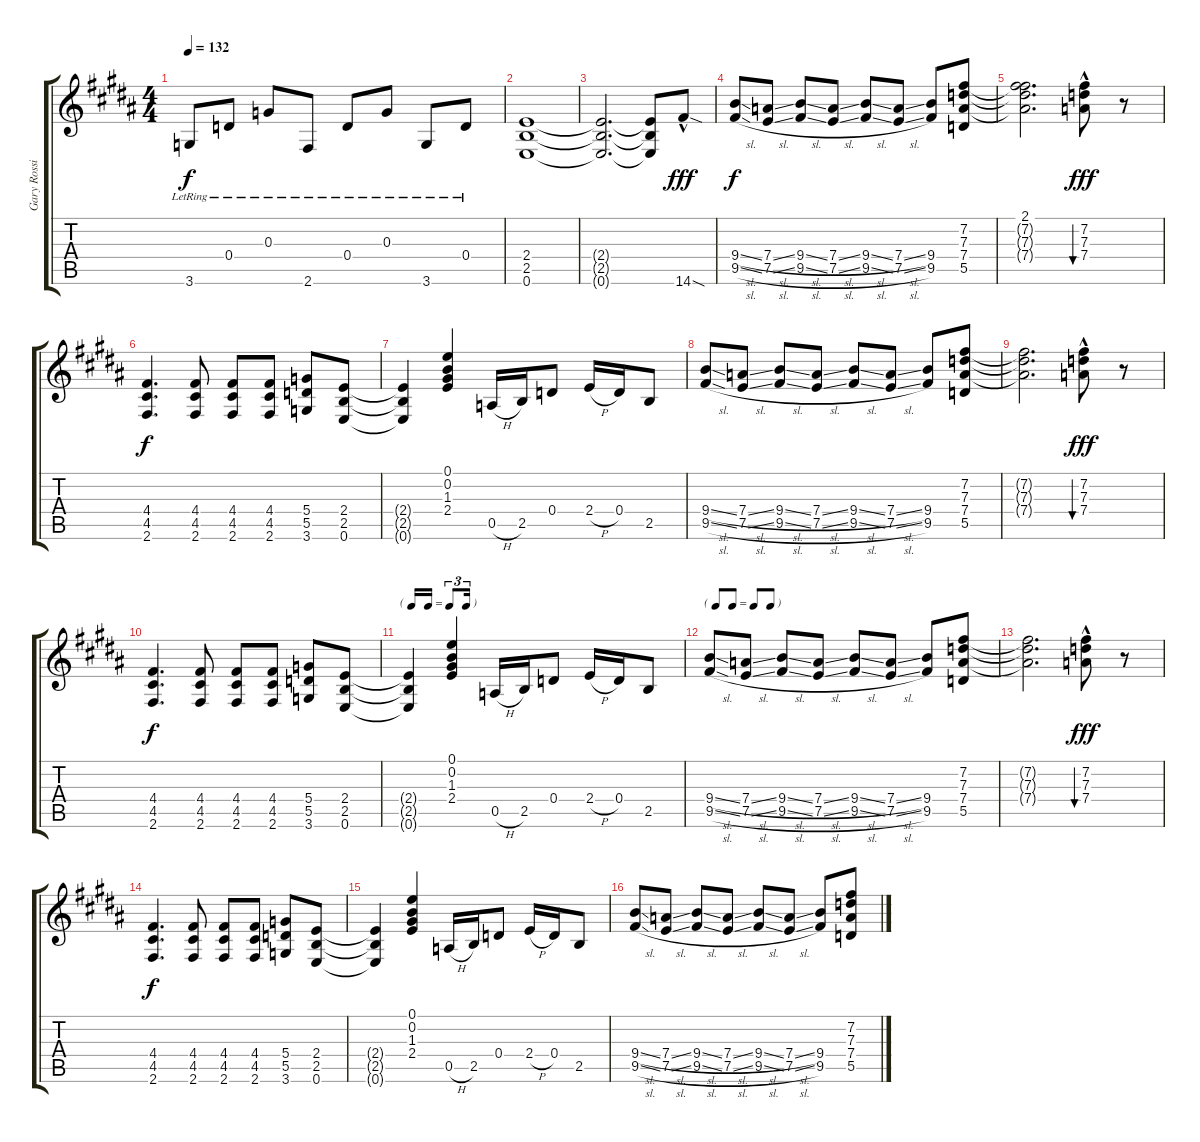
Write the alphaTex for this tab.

\track ("Gary Rossington Guitar" "Gary Rossi") {instrument overdrivenguitar}
\staff {score tabs}
\tuning (E4 B3 G3 D3 A2 E2) {hide}
\ts (4 4)
\tempo 132
\clef g2
\ks b
3.6{lr}.8{dy f} 0.4{lr}.8 0.3{lr}.8 2.6{lr}.8 0.4{lr}.8 0.3{lr}.8 3.6{lr}.8 0.4{lr}.8 |
(2.4 2.5 0.6).1{instrument overdrivenguitar} |
(2.4{t} 2.5{t} 0.6{t}).2{d} (2.4{t} 2.5{t} 0.6{t}).8 14.6{sod hac}.8{dy fff} |
(9.4{sl} 9.5{sl}).8{dy f} (7.4{sl} 7.5{sl}).8 (9.4{sl} 9.5{sl}).8 (7.4{sl} 7.5{sl}).8 (9.4{sl} 9.5{sl}).8 (7.4{sl} 7.5{sl}).8 (9.4 9.5).8 (7.2 7.3 7.4 5.5).8 |
(2.1 7.2{t} 7.3{t} 7.4{t}).2{d} (7.2{hac} 7.3 7.4).8{bu 60 dy fff} r.8 |
(4.4 4.5 2.6).4{d dy f} (4.4 4.5 2.6).8 (4.4 4.5 2.6).8 (4.4 4.5 2.6).8 (5.4 5.5 3.6).8 (2.4 2.5 0.6).8 |
(2.4{t} 2.5{t} 0.6{t}).4 (0.1 0.2 1.3 2.4).4 0.5{h}.16 2.5.16 0.4.8 2.4{h}.16 0.4.16 2.5.8 |
(9.4{sl} 9.5{sl}).8 (7.4{sl} 7.5{sl}).8 (9.4{sl} 9.5{sl}).8 (7.4{sl} 7.5{sl}).8 (9.4{sl} 9.5{sl}).8 (7.4{sl} 7.5{sl}).8 (9.4 9.5).8 (7.2 7.3 7.4 5.5).8 |
(7.2{t} 7.3{t} 7.4{t}).2{d} (7.2{hac} 7.3 7.4).8{bu 60 dy fff} r.8 |
(4.4 4.5 2.6).4{d dy f} (4.4 4.5 2.6).8 (4.4 4.5 2.6).8 (4.4 4.5 2.6).8 (5.4 5.5 3.6).8 (2.4 2.5 0.6).8 |
\tf triplet16th
(2.4{t} 2.5{t} 0.6{t}).4 (0.1 0.2 1.3 2.4).4 0.5{h}.16 2.5.16 0.4.8 2.4{h}.16 0.4.16 2.5.8 |
\tf none
(9.4{sl} 9.5{sl}).8 (7.4{sl} 7.5{sl}).8 (9.4{sl} 9.5{sl}).8 (7.4{sl} 7.5{sl}).8 (9.4{sl} 9.5{sl}).8 (7.4{sl} 7.5{sl}).8 (9.4 9.5).8 (7.2 7.3 7.4 5.5).8 |
(7.2{t} 7.3{t} 7.4{t}).2{d} (7.2{hac} 7.3 7.4).8{bu 60 dy fff} r.8 |
(4.4 4.5 2.6).4{d dy f} (4.4 4.5 2.6).8 (4.4 4.5 2.6).8 (4.4 4.5 2.6).8 (5.4 5.5 3.6).8 (2.4 2.5 0.6).8 |
(2.4{t} 2.5{t} 0.6{t}).4 (0.1 0.2 1.3 2.4).4 0.5{h}.16 2.5.16 0.4.8 2.4{h}.16 0.4.16 2.5.8 |
(9.4{sl} 9.5{sl}).8 (7.4{sl} 7.5{sl}).8 (9.4{sl} 9.5{sl}).8 (7.4{sl} 7.5{sl}).8 (9.4{sl} 9.5{sl}).8 (7.4{sl} 7.5{sl}).8 (9.4 9.5).8 (7.2 7.3 7.4 5.5).8
